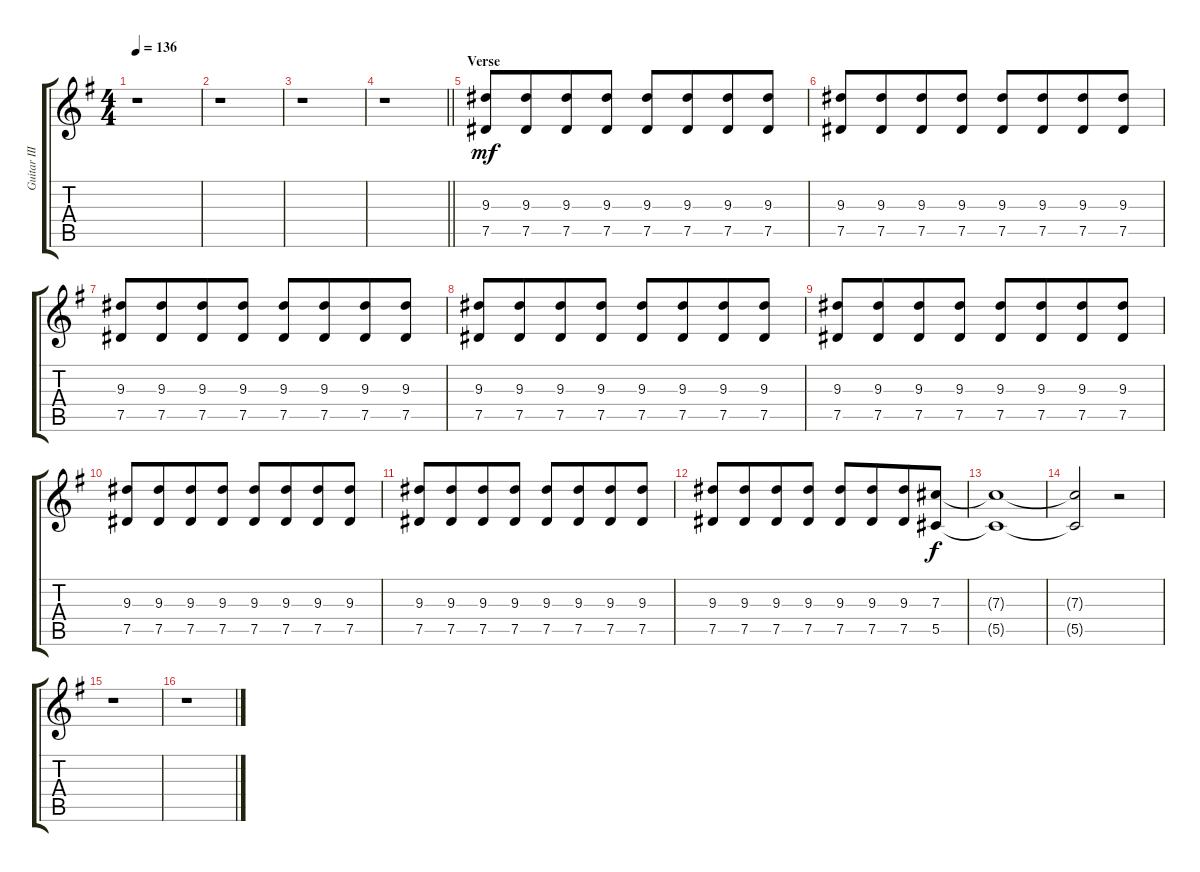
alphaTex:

\track ("Guitar III" "Guitar III") {instrument distortionguitar}
\staff {score tabs}
\tuning (Eb4 Bb3 Gb3 Db3 Ab2 Eb2) {hide}
\ts (4 4)
\tempo 136
\clef g2
\ks eminor
r.1{dy mf} |
r.1 |
r.1 |
\barLineRight lightlight
r.1 |
\section ("" "Verse")
(9.3 7.5).8 (9.3 7.5).8{beam merge} (9.3 7.5).8 (9.3 7.5).8 (9.3 7.5).8 (9.3 7.5).8{beam merge} (9.3 7.5).8 (9.3 7.5).8 |
(9.3 7.5).8{balance 14} (9.3 7.5).8{beam merge} (9.3 7.5).8 (9.3 7.5).8 (9.3 7.5).8 (9.3 7.5).8{beam merge} (9.3 7.5).8 (9.3 7.5).8 |
(9.3 7.5).8{balance 2} (9.3 7.5).8{beam merge} (9.3 7.5).8 (9.3 7.5).8 (9.3 7.5).8 (9.3 7.5).8{beam merge} (9.3 7.5).8 (9.3 7.5).8 |
(9.3 7.5).8{balance 14} (9.3 7.5).8{beam merge} (9.3 7.5).8 (9.3 7.5).8 (9.3 7.5).8 (9.3 7.5).8{beam merge} (9.3 7.5).8 (9.3 7.5).8 |
(9.3 7.5).8{balance 2} (9.3 7.5).8{beam merge} (9.3 7.5).8 (9.3 7.5).8 (9.3 7.5).8 (9.3 7.5).8{beam merge} (9.3 7.5).8 (9.3 7.5).8 |
(9.3 7.5).8{balance 14} (9.3 7.5).8{beam merge} (9.3 7.5).8 (9.3 7.5).8 (9.3 7.5).8 (9.3 7.5).8{beam merge} (9.3 7.5).8 (9.3 7.5).8 |
(9.3 7.5).8{balance 8} (9.3 7.5).8{beam merge} (9.3 7.5).8 (9.3 7.5).8 (9.3 7.5).8 (9.3 7.5).8{beam merge} (9.3 7.5).8 (9.3 7.5).8 |
(9.3 7.5).8 (9.3 7.5).8{beam merge} (9.3 7.5).8 (9.3 7.5).8 (9.3 7.5).8 (9.3 7.5).8{beam merge} (9.3 7.5).8 (7.3 5.5).8{dy f} |
(7.3{t} 5.5{t}).1 |
(7.3{t} 5.5{t}).2 r.2 |
r.1 |
r.1
